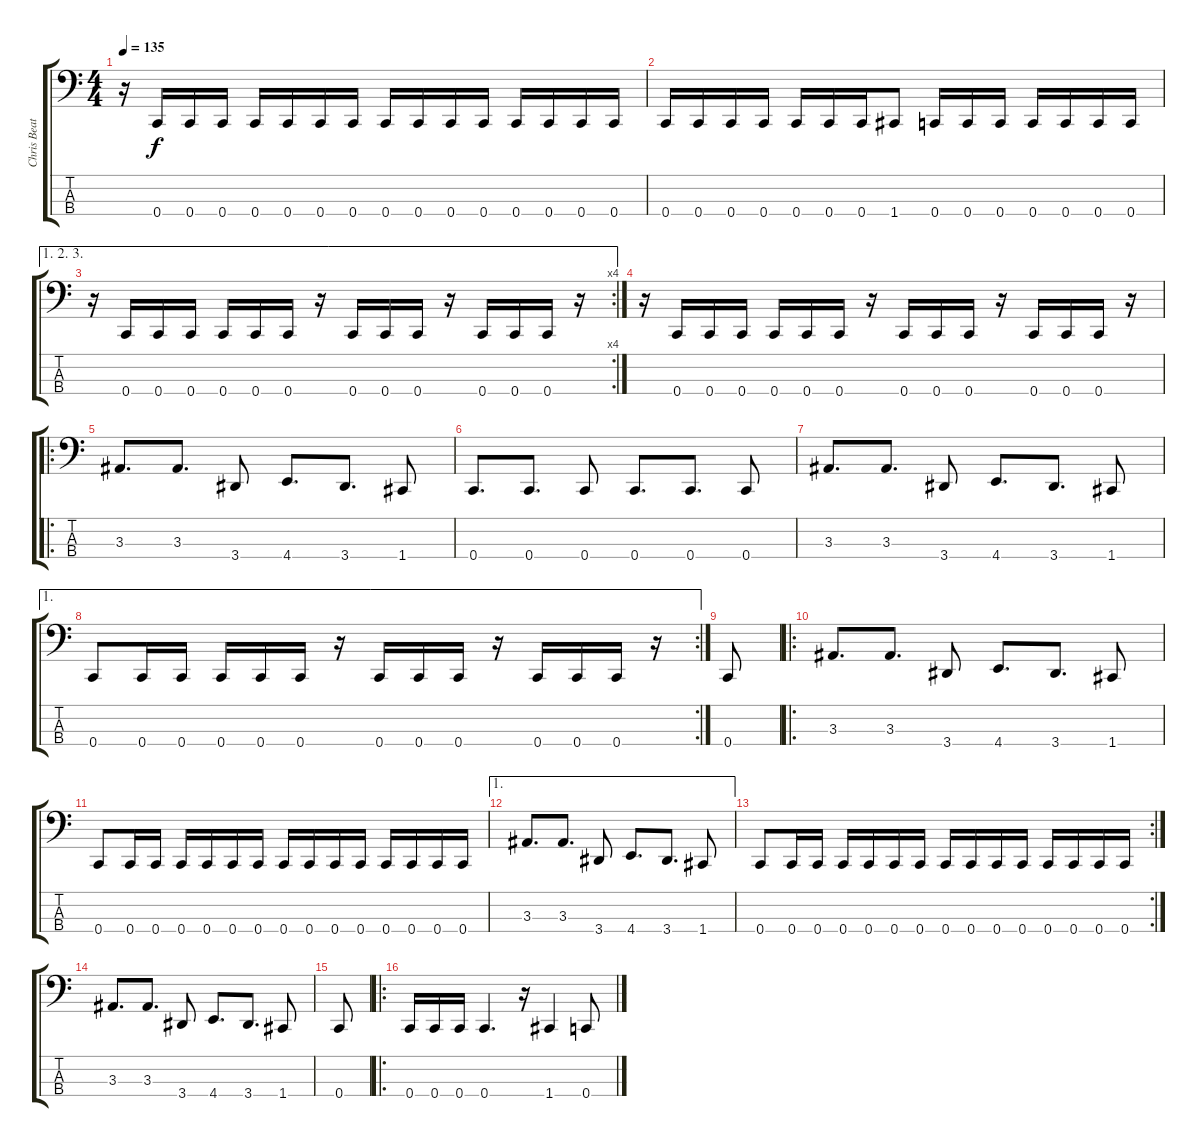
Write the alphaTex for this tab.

\track ("Chris Beattie" "Chris Beat") {instrument electricbasspick}
\staff {score tabs}
\tuning (F2 C2 G1 C1) {hide}
\ts (4 4)
\tempo 135
\clef f4
\ks c
r.16{dy f} 0.4.16 0.4.16 0.4.16 0.4.16 0.4.16 0.4.16 0.4.16 0.4.16 0.4.16 0.4.16 0.4.16 0.4.16 0.4.16 0.4.16 0.4.16 |
0.4.16 0.4.16 0.4.16 0.4.16 0.4.16 0.4.16 0.4.16 1.4.8 0.4.16 0.4.16 0.4.16 0.4.16 0.4.16 0.4.16 0.4.16 |
\ae (1 2 3)
\rc 4
r.16 0.4.16 0.4.16 0.4.16 0.4.16 0.4.16 0.4.16 r.16 0.4.16 0.4.16 0.4.16 r.16 0.4.16 0.4.16 0.4.16 r.16 |
r.16 0.4.16 0.4.16 0.4.16 0.4.16 0.4.16 0.4.16 r.16 0.4.16 0.4.16 0.4.16 r.16 0.4.16 0.4.16 0.4.16 r.16 |
\ro
3.3.8{d} 3.3.8{d} 3.4.8 4.4.8{d} 3.4.8{d} 1.4.8 |
0.4.8{d} 0.4.8{d} 0.4.8 0.4.8{d} 0.4.8{d} 0.4.8 |
3.3.8{d} 3.3.8{d} 3.4.8 4.4.8{d} 3.4.8{d} 1.4.8 |
\ae 1
\rc 2
0.4.8 0.4.16 0.4.16 0.4.16 0.4.16 0.4.16 r.16 0.4.16 0.4.16 0.4.16 r.16 0.4.16 0.4.16 0.4.16 r.16 |
0.4.8 |
\ro
3.3.8{d} 3.3.8{d} 3.4.8 4.4.8{d} 3.4.8{d} 1.4.8 |
0.4.8 0.4.16 0.4.16 0.4.16 0.4.16 0.4.16 0.4.16 0.4.16 0.4.16 0.4.16 0.4.16 0.4.16 0.4.16 0.4.16 0.4.16 |
\ae 1
3.3.8{d} 3.3.8{d} 3.4.8 4.4.8{d} 3.4.8{d} 1.4.8 |
\rc 2
0.4.8 0.4.16 0.4.16 0.4.16 0.4.16 0.4.16 0.4.16 0.4.16 0.4.16 0.4.16 0.4.16 0.4.16 0.4.16 0.4.16 0.4.16 |
3.3.8{d} 3.3.8{d} 3.4.8 4.4.8{d} 3.4.8{d} 1.4.8 |
0.4.8 |
\ro
0.4.16 0.4.16 0.4.16 0.4.4{d} r.16 1.4.4 0.4.8
